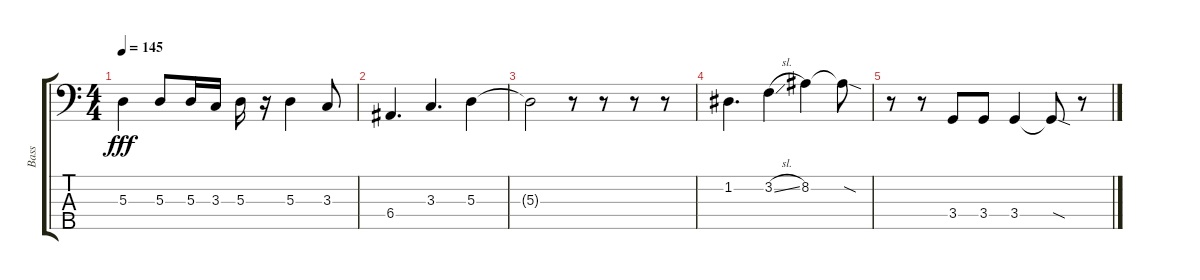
\track ("Bass" "Bass") {instrument electricbassfinger}
\staff {score tabs}
\tuning (G2 D2 A1 E1 B0) {hide}
\ts (4 4)
\tempo 145
\clef f4
\ks c
5.3.4{dy fff} 5.3.8 5.3.16 3.3.16 5.3.16 r.16 5.3.4 3.3.8 |
6.4.4{d} 3.3.4{d} 5.3.4 |
5.3{t}.2 r.8 r.8 r.8 r.8 |
1.2.4{d} 3.2{sl}.4 8.2.4 8.2{sod t}.8 |
r.8 r.8 3.4.8 3.4.8 3.4.4 3.4{sod t}.8 r.8
